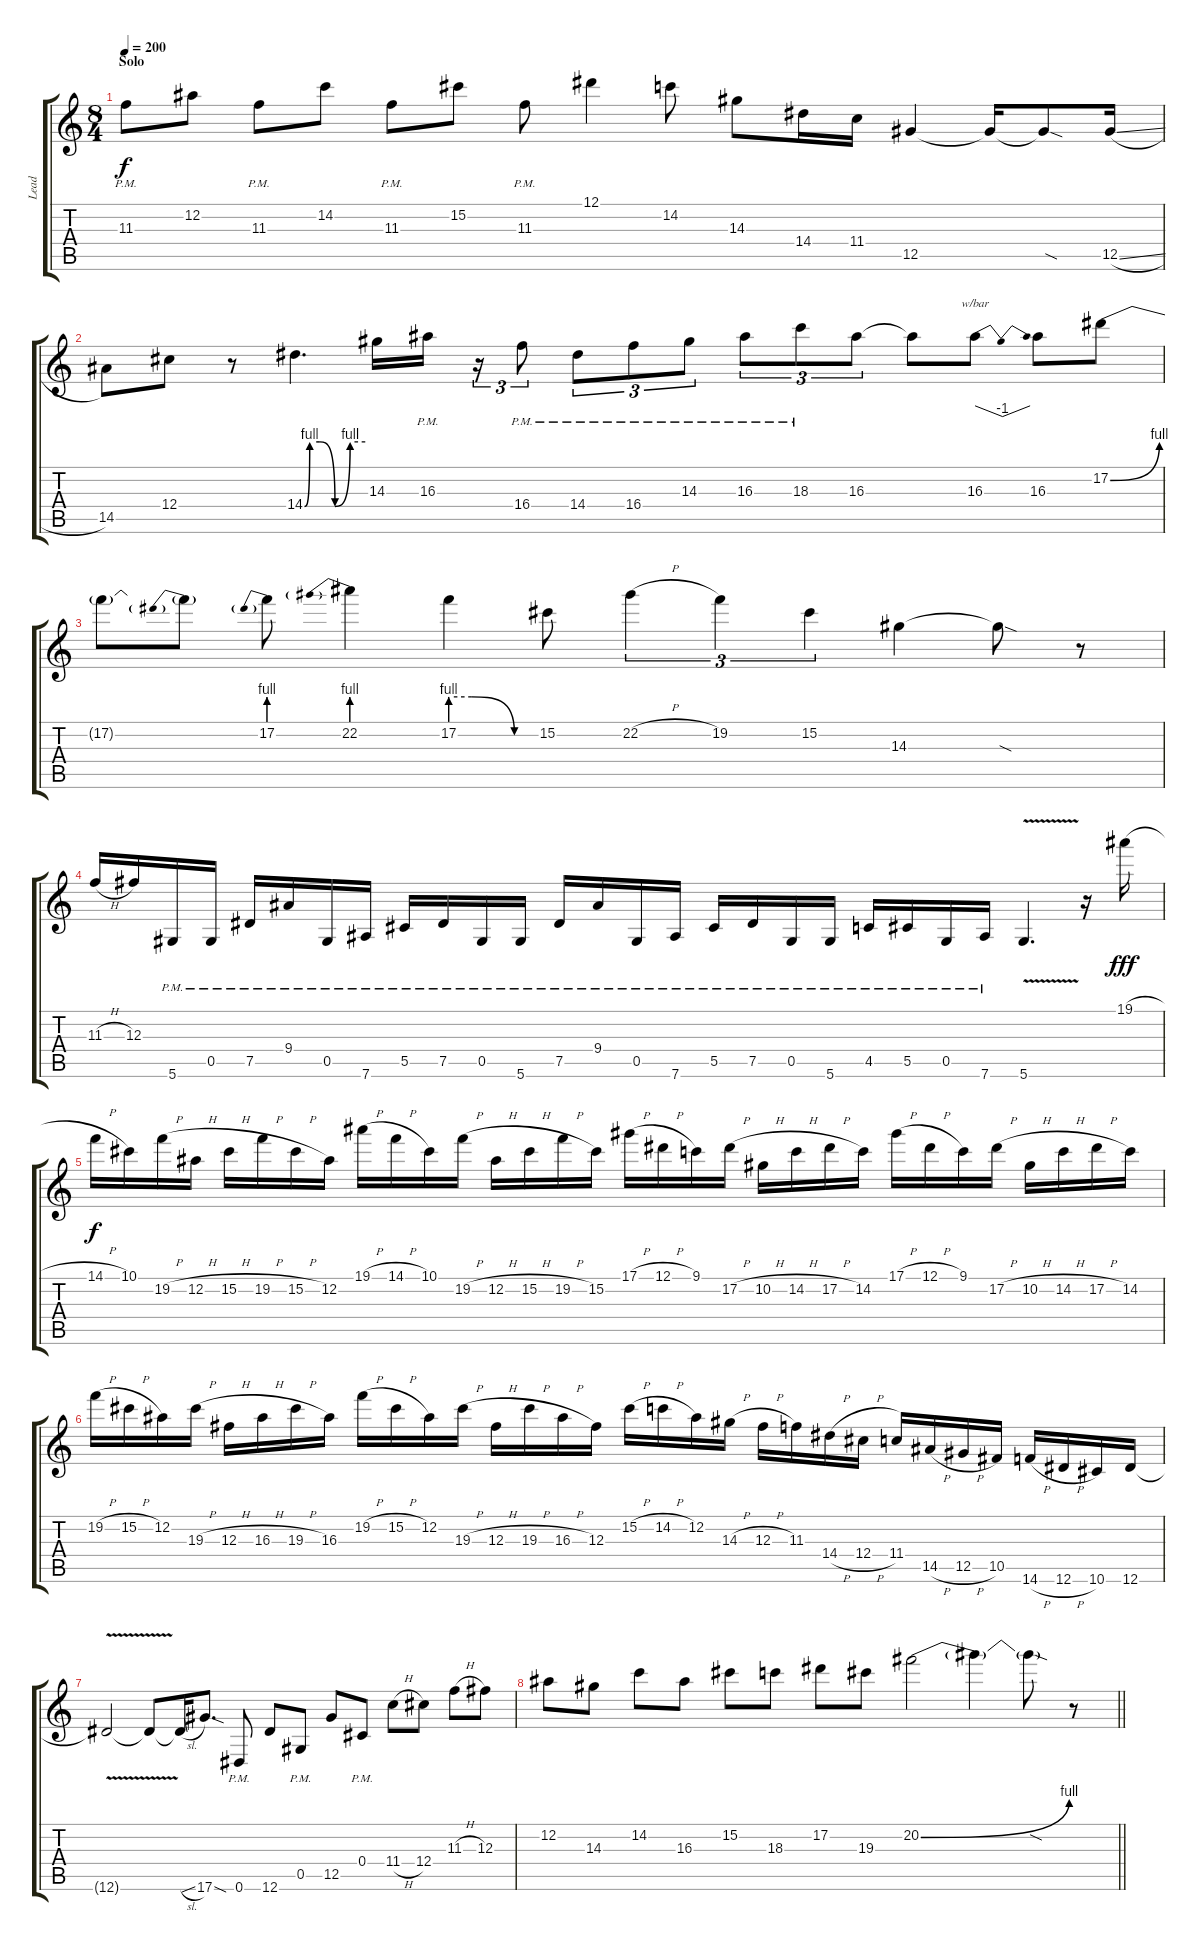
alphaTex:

\track ("Lead" "Lead") {instrument overdrivenguitar}
\staff {score tabs}
\tuning (Eb4 Bb3 Gb3 Db3 Ab2 Eb2) {hide}
\ts (8 4)
\section ("" "Solo")
\tempo 200
\clef g2
\ks c
11.3{pm}.8{dy f} 12.2.8 11.3{pm}.8 14.2.8 11.3{pm}.8 15.2.8 11.3{pm}.8 12.1.4 14.2.8 14.3.8 14.4.16 11.4.16 12.5.4 12.5{t}.16 12.5{sod t}.8 12.5{sl}.16 |
14.5.8 12.4.8 r.8 14.4{be (custom 0 0 5 4 15 4 30 0 45 4 60 4)}.4{d} 14.3.16 16.3{pm}.16 r.16{tu (3 2)} 16.4{pm}.8{tu (3 2)} 14.4{pm}.8{tu (3 2)} 16.4{pm}.8{tu (3 2)} 14.3{pm}.8{tu (3 2)} 16.3{pm}.8{tu (3 2)} 18.3{pm}.8{tu (3 2)} 16.3.8{tu (3 2)} 16.3{t}.8 16.3.8{tbe (dip default 0 0 30 -4 60 0)} 16.3.8 17.2{be (bend 0 0 60 4)}.8 |
17.2{t}.8 17.2{be (prebend 0 4 60 4) t}.8 17.2{be (prebend 0 4 60 4)}.8 22.2{be (prebend 0 4 60 4)}.4 17.2{be (custom 0 4 15 4 45 0 60 0)}.4 15.2.8 22.2{h}.4{tu (3 2)} 19.2.4{tu (3 2)} 15.2.4{tu (3 2)} 14.3.4 14.3{sod t}.8 r.8 |
11.3{h}.16 12.3.16 5.6{pm}.16 0.5{pm}.16 7.5{pm}.16 9.4{pm}.16 0.5{pm}.16 7.6{pm}.16 5.5{pm}.16 7.5{pm}.16 0.5{pm}.16 5.6{pm}.16 7.5{pm}.16 9.4{pm}.16 0.5{pm}.16 7.6{pm}.16 5.5{pm}.16 7.5{pm}.16 0.5{pm}.16 5.6{pm}.16 4.5{pm}.16 5.5{pm}.16 0.5{pm}.16 7.6{pm}.16 5.6{v}.4{d} r.16 19.1{h}.16{dy fff} |
14.1{h}.16{dy f} 10.1.16 19.2{h}.16 12.2{h}.16 15.2{h}.16 19.2{h}.16 15.2{h}.16 12.2.16 19.1{h}.16 14.1{h}.16 10.1.16 19.2{h}.16 12.2{h}.16 15.2{h}.16 19.2{h}.16 15.2.16 17.1{h}.16 12.1{h}.16 9.1.16 17.2{h}.16 10.2{h}.16 14.2{h}.16 17.2{h}.16 14.2.16 17.1{h}.16 12.1{h}.16 9.1.16 17.2{h}.16 10.2{h}.16 14.2{h}.16 17.2{h}.16 14.2.16 |
19.2{h}.16 15.2{h}.16 12.2.16 19.3{h}.16 12.3{h}.16 16.3{h}.16 19.3{h}.16 16.3.16 19.2{h}.16 15.2{h}.16 12.2.16 19.3{h}.16 12.3{h}.16 19.3{h}.16 16.3{h}.16 12.3.16 15.2{h}.16 14.2{h}.16 12.2.16 14.3{h}.16 12.3{h}.16 11.3.16 14.4{h}.16 12.4{h}.16 11.4.16 14.5{h}.16 12.5{h}.16 10.5.16 14.6{h}.16 12.6{h}.16 10.6.16 12.6.16 |
12.6{v t}.2 12.6{t}.8 12.6{sl t}.16 17.6{sod}.8{d} 0.6{pm}.8 12.6.8 0.5{pm}.8 12.5.8 0.4{pm}.8 11.4{h}.8 12.4.8 11.3{h}.8 12.3.8 |
\barLineRight lightlight
12.2.8 14.3.8 14.2.8 16.3.8 15.2.8 18.3.8 17.2.8 19.3.8 20.2{be (bend 0 0 60 4)}.2 20.2{t}.4 20.2{sod t}.8 r.8
